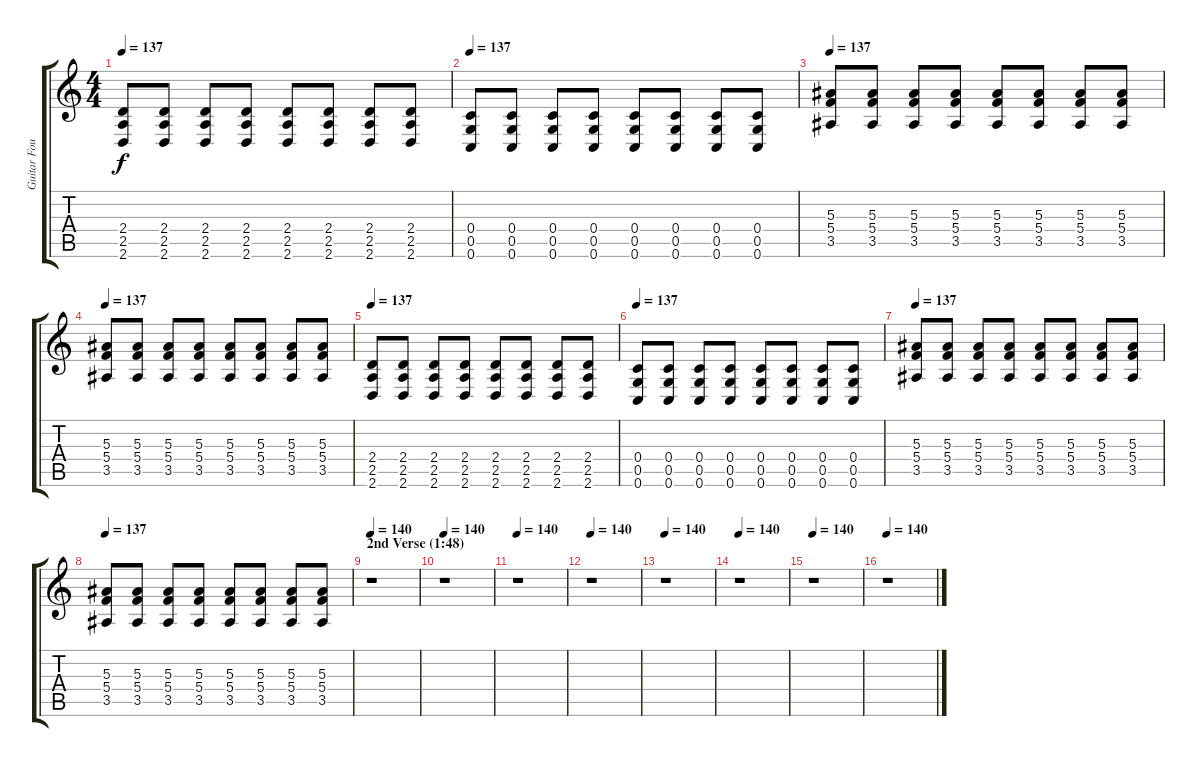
\track ("Guitar Four" "Guitar Fou") {instrument overdrivenguitar}
\staff {score tabs}
\tuning (D4 A3 F3 C3 G2 C2) {hide}
\ts (4 4)
\tempo 137
\clef g2
\ks c
(2.4 2.5 2.6).8{dy f} (2.4 2.5 2.6).8 (2.4 2.5 2.6).8 (2.4 2.5 2.6).8 (2.4 2.5 2.6).8 (2.4 2.5 2.6).8 (2.4 2.5 2.6).8 (2.4 2.5 2.6).8 |
\tempo 137
(0.4 0.5 0.6).8 (0.4 0.5 0.6).8 (0.4 0.5 0.6).8 (0.4 0.5 0.6).8 (0.4 0.5 0.6).8 (0.4 0.5 0.6).8 (0.4 0.5 0.6).8 (0.4 0.5 0.6).8 |
\tempo 137
(5.3 5.4 3.5).8 (5.3 5.4 3.5).8 (5.3 5.4 3.5).8 (5.3 5.4 3.5).8 (5.3 5.4 3.5).8 (5.3 5.4 3.5).8 (5.3 5.4 3.5).8 (5.3 5.4 3.5).8 |
\tempo 137
(5.3 5.4 3.5).8 (5.3 5.4 3.5).8 (5.3 5.4 3.5).8 (5.3 5.4 3.5).8 (5.3 5.4 3.5).8 (5.3 5.4 3.5).8 (5.3 5.4 3.5).8 (5.3 5.4 3.5).8 |
\tempo 137
(2.4 2.5 2.6).8 (2.4 2.5 2.6).8 (2.4 2.5 2.6).8 (2.4 2.5 2.6).8 (2.4 2.5 2.6).8 (2.4 2.5 2.6).8 (2.4 2.5 2.6).8 (2.4 2.5 2.6).8 |
\tempo 137
(0.4 0.5 0.6).8 (0.4 0.5 0.6).8 (0.4 0.5 0.6).8 (0.4 0.5 0.6).8 (0.4 0.5 0.6).8 (0.4 0.5 0.6).8 (0.4 0.5 0.6).8 (0.4 0.5 0.6).8 |
\tempo 137
(5.3 5.4 3.5).8 (5.3 5.4 3.5).8 (5.3 5.4 3.5).8 (5.3 5.4 3.5).8 (5.3 5.4 3.5).8 (5.3 5.4 3.5).8 (5.3 5.4 3.5).8 (5.3 5.4 3.5).8 |
\tempo 137
(5.3 5.4 3.5).8 (5.3 5.4 3.5).8 (5.3 5.4 3.5).8 (5.3 5.4 3.5).8 (5.3 5.4 3.5).8 (5.3 5.4 3.5).8 (5.3 5.4 3.5).8 (5.3 5.4 3.5).8 |
\section ("" "2nd Verse (1:48)")
\tempo 140
r.1 |
\tempo 140
r.1 |
\tempo 140
r.1 |
\tempo 140
r.1 |
\tempo 140
r.1 |
\tempo 140
r.1 |
\tempo 140
r.1 |
\tempo 140
r.1
